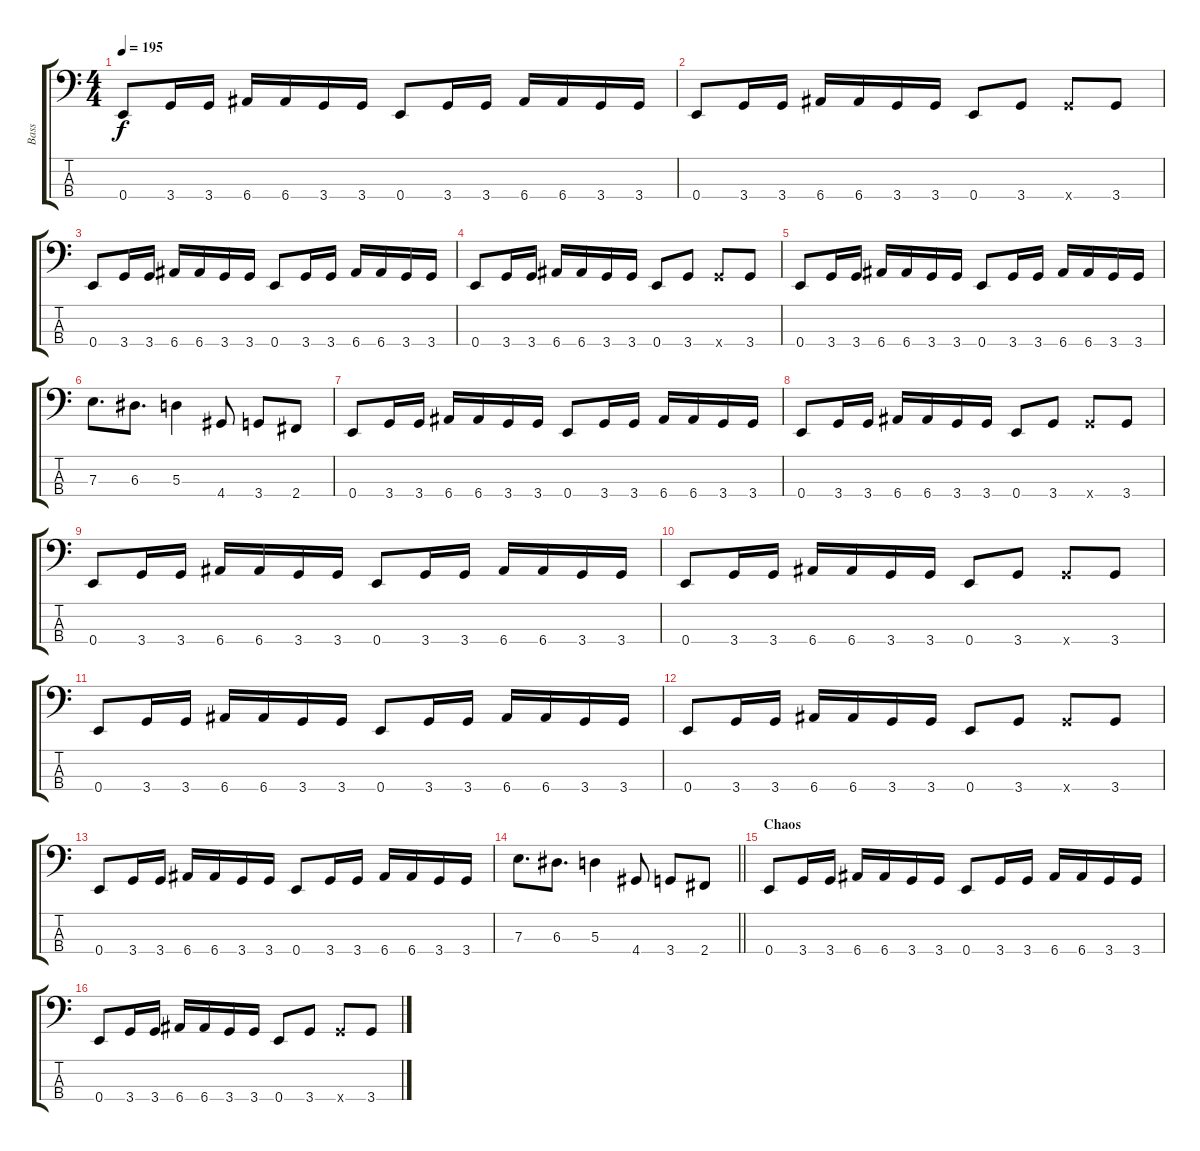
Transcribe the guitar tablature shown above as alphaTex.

\track ("Bass" "Bass") {instrument slapbass2}
\staff {score tabs}
\tuning (G2 D2 A1 E1) {hide}
\ts (4 4)
\tempo 195
\clef f4
\ks c
0.4.8{dy f} 3.4.16 3.4.16 6.4.16 6.4.16 3.4.16 3.4.16 0.4.8 3.4.16 3.4.16 6.4.16 6.4.16 3.4.16 3.4.16 |
0.4.8 3.4.16 3.4.16 6.4.16 6.4.16 3.4.16 3.4.16 0.4.8 3.4.8 3.4{x}.8 3.4.8 |
0.4.8 3.4.16 3.4.16 6.4.16 6.4.16 3.4.16 3.4.16 0.4.8 3.4.16 3.4.16 6.4.16 6.4.16 3.4.16 3.4.16 |
0.4.8 3.4.16 3.4.16 6.4.16 6.4.16 3.4.16 3.4.16 0.4.8 3.4.8 3.4{x}.8 3.4.8 |
0.4.8 3.4.16 3.4.16 6.4.16 6.4.16 3.4.16 3.4.16 0.4.8 3.4.16 3.4.16 6.4.16 6.4.16 3.4.16 3.4.16 |
7.3.8{d} 6.3.8{d} 5.3.4 4.4.8 3.4.8 2.4.8 |
0.4.8 3.4.16 3.4.16 6.4.16 6.4.16 3.4.16 3.4.16 0.4.8 3.4.16 3.4.16 6.4.16 6.4.16 3.4.16 3.4.16 |
0.4.8 3.4.16 3.4.16 6.4.16 6.4.16 3.4.16 3.4.16 0.4.8 3.4.8 3.4{x}.8 3.4.8 |
0.4.8 3.4.16 3.4.16 6.4.16 6.4.16 3.4.16 3.4.16 0.4.8 3.4.16 3.4.16 6.4.16 6.4.16 3.4.16 3.4.16 |
0.4.8 3.4.16 3.4.16 6.4.16 6.4.16 3.4.16 3.4.16 0.4.8 3.4.8 3.4{x}.8 3.4.8 |
0.4.8 3.4.16 3.4.16 6.4.16 6.4.16 3.4.16 3.4.16 0.4.8 3.4.16 3.4.16 6.4.16 6.4.16 3.4.16 3.4.16 |
0.4.8 3.4.16 3.4.16 6.4.16 6.4.16 3.4.16 3.4.16 0.4.8 3.4.8 3.4{x}.8 3.4.8 |
0.4.8 3.4.16 3.4.16 6.4.16 6.4.16 3.4.16 3.4.16 0.4.8 3.4.16 3.4.16 6.4.16 6.4.16 3.4.16 3.4.16 |
\barLineRight lightlight
7.3.8{d} 6.3.8{d} 5.3.4 4.4.8 3.4.8 2.4.8 |
\section ("" "Chaos")
0.4.8 3.4.16 3.4.16 6.4.16 6.4.16 3.4.16 3.4.16 0.4.8 3.4.16 3.4.16 6.4.16 6.4.16 3.4.16 3.4.16 |
0.4.8 3.4.16 3.4.16 6.4.16 6.4.16 3.4.16 3.4.16 0.4.8 3.4.8 3.4{x}.8 3.4.8
